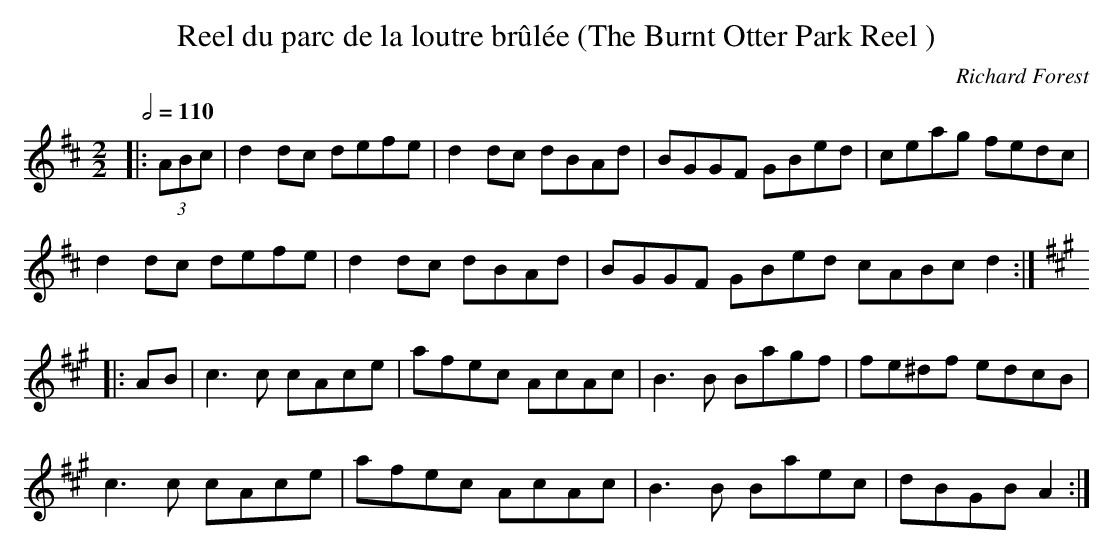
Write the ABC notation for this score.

X:1
T:Reel du parc de la loutre brûlée (The Burnt Otter Park Reel )
C:Richard Forest
M:2/2
Q:1/2=110
L:1/8
K:Dmaj
|: (3ABc | d2dc defe | d2dc dBAd | BGGF GBed |ceag fedc |
                    d2dc defe | d2dc dBAd | BGGF GBed cABc d2:|
K:Amaj
|: AB | c3c cAce |  afec AcAc | B3B Bagf | fe^df  edcB   |
              c3c cAce |  afec AcAc |B3B Baec | dBGB A2  :|
